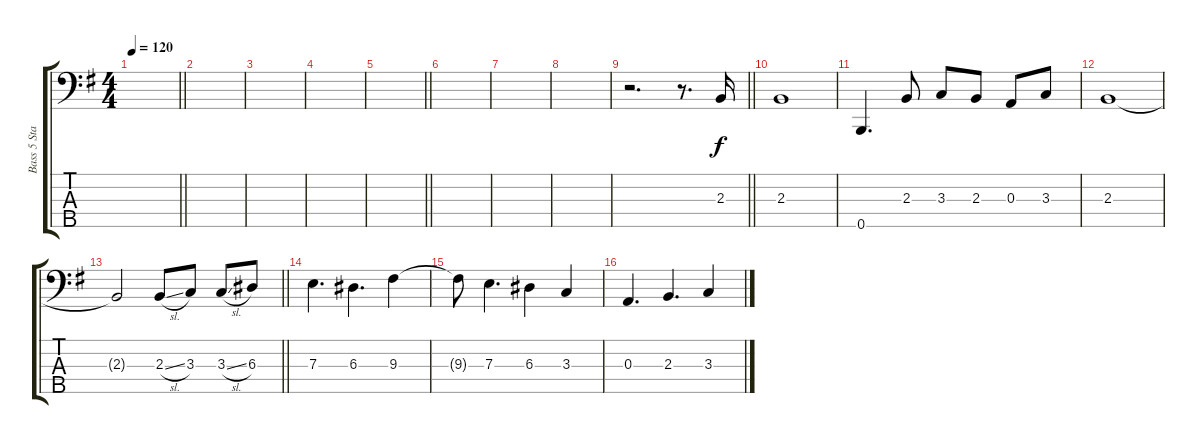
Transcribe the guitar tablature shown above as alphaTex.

\track ("Bass 5 Standard" "Bass 5 Sta") {instrument electricbassfinger}
\staff {score tabs}
\tuning (G2 D2 A1 E1 B0) {hide}
\ts (4 4)
\tempo 120
\clef f4
\barLineRight lightlight
\ks eminor
|
\section ("" "")
|
|
|
\barLineRight lightlight
|
|
|
|
\barLineRight lightlight
r.2{d} r.8{d} 2.3.16 |
2.3.1 |
0.5.4{d} 2.3.8 3.3.8 2.3.8 0.3.8 3.3.8 |
2.3.1 |
\barLineRight lightlight
2.3{t}.2 2.3{sl}.8 3.3.8 3.3{sl}.8 6.3.8 |
7.3.4{d} 6.3.4{d} 9.3.4 |
9.3{t}.8 7.3.4{d} 6.3.4 3.3.4 |
0.3.4{d} 2.3.4{d} 3.3.4
